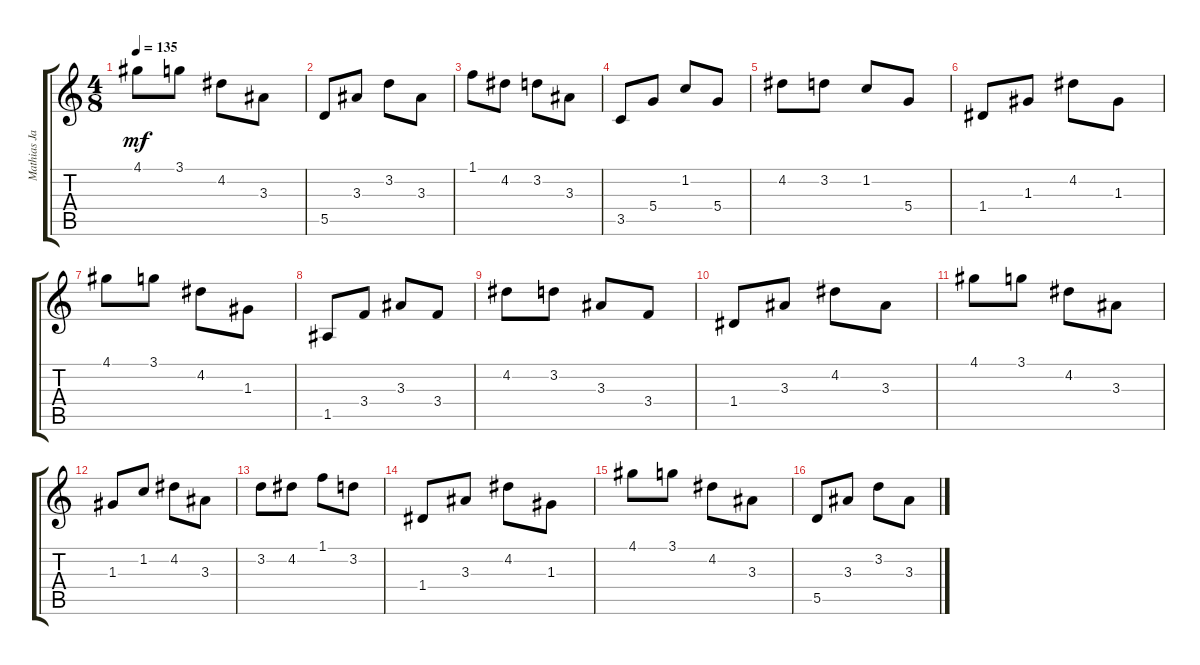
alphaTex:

\track ("Mathias Jabs" "Mathias Ja") {instrument distortionguitar}
\staff {score tabs}
\tuning (E4 B3 G3 D3 A2 E2) {hide}
\ts (4 8)
\tempo 135
\clef g2
\ks c
4.1.8{dy mf} 3.1.8 4.2.8 3.3.8 |
5.5.8 3.3.8 3.2.8 3.3.8 |
1.1.8 4.2.8 3.2.8 3.3.8 |
3.5.8 5.4.8 1.2.8 5.4.8 |
4.2.8 3.2.8 1.2.8 5.4.8 |
1.4.8 1.3.8 4.2.8 1.3.8 |
4.1.8 3.1.8 4.2.8 1.3.8 |
1.5.8 3.4.8 3.3.8 3.4.8 |
4.2.8 3.2.8 3.3.8 3.4.8 |
1.4.8 3.3.8 4.2.8 3.3.8 |
4.1.8 3.1.8 4.2.8 3.3.8 |
1.3.8 1.2.8 4.2.8 3.3.8 |
3.2.8 4.2.8 1.1.8 3.2.8 |
1.4.8 3.3.8 4.2.8 1.3.8 |
4.1.8 3.1.8 4.2.8 3.3.8 |
5.5.8 3.3.8 3.2.8 3.3.8
